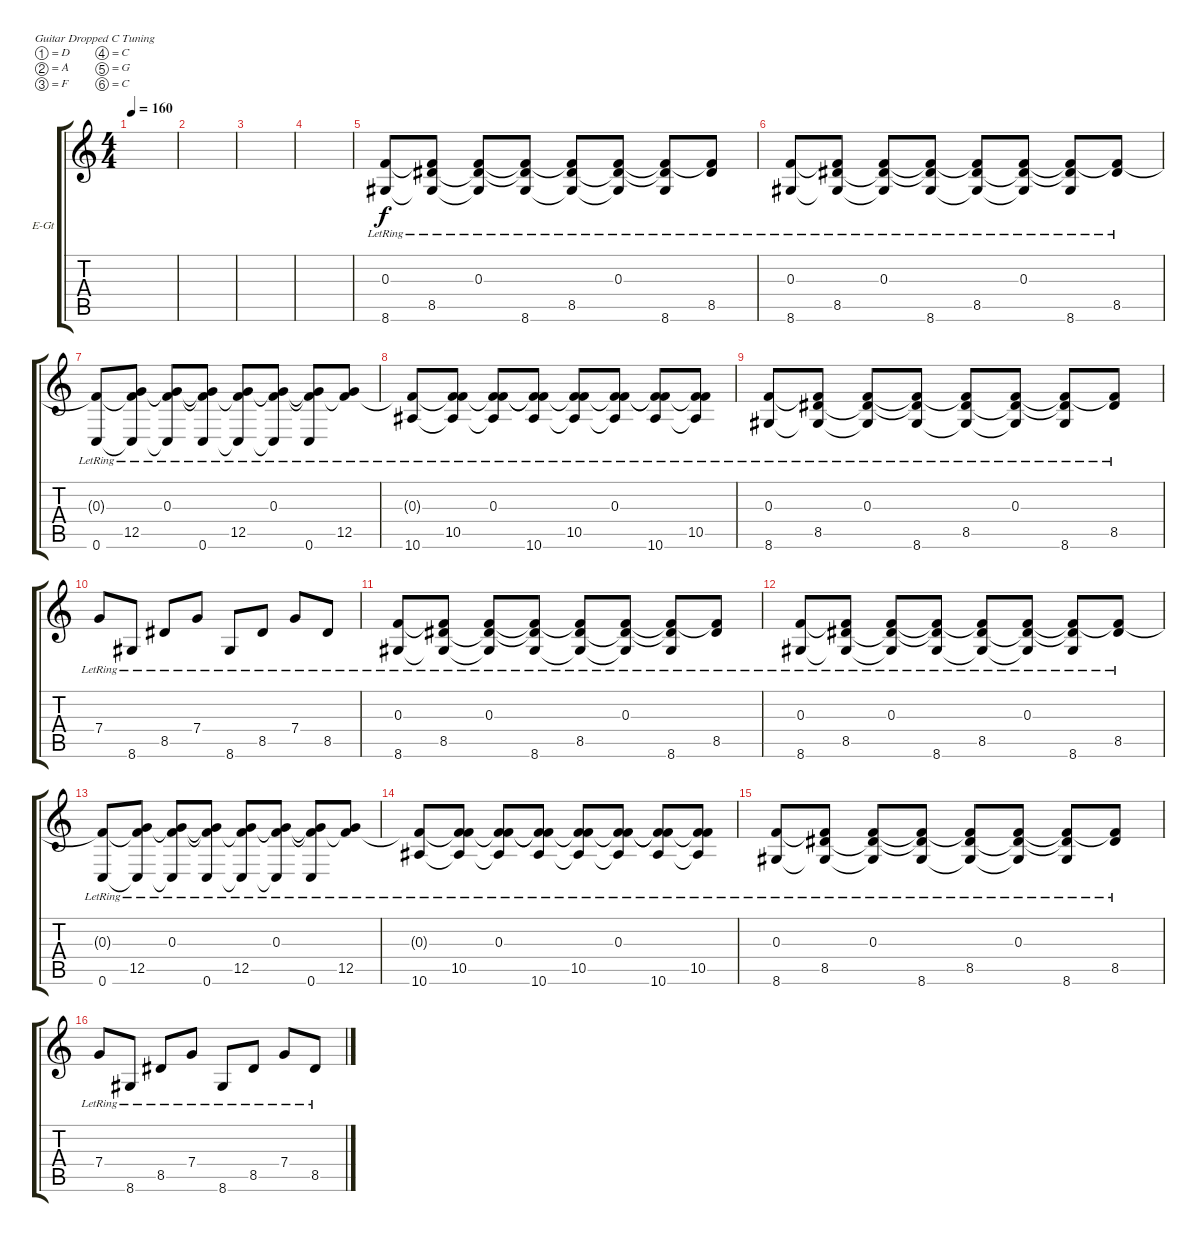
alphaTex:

\defaultSystemsLayout 4
\bracketExtendMode groupsimilarinstruments
\firstSystemTrackNameOrientation horizontal
\otherSystemsTrackNameOrientation horizontal
\track ("Electric Guitar" "E-Gt") {solo instrument distortionguitar}
\staff {score tabs}
\tuning (D4 A3 F3 C3 G2 C2)
\ts (4 4)
\tempo 160
\clef g2
\scale
0.333333
\ks c
|
\scale
0.333333 |
\scale
0.333333 |
\scale
0.333333 |
\scale
0.333333 (8.6{lr} 0.3{lr}).8 (0.3{lr t} 8.5{lr} 8.6{lr t}).8 (0.3{lr} 8.6{lr t} 8.5{lr t}).8 (8.5{lr t} 8.6{lr} 0.3{lr t}).8 (0.3{lr t} 8.5{lr} 8.6{lr t}).8 (0.3{lr} 8.6{lr t} 8.5{lr t}).8 (8.5{lr t} 8.6{lr} 0.3{lr t}).8 (0.3{lr t} 8.5{lr}).8 |
\scale
0.333333 (8.6{lr} 0.3{lr}).8 (0.3{lr t} 8.5{lr} 8.6{lr t}).8 (0.3{lr} 8.6{lr t} 8.5{lr t}).8 (8.5{lr t} 8.6{lr} 0.3{lr t}).8 (0.3{lr t} 8.5{lr} 8.6{lr t}).8 (0.3{lr} 8.6{lr t} 8.5{lr t}).8 (8.5{lr t} 8.6{lr} 0.3{lr t}).8 (0.3{lr t} 8.5{lr}).8 |
\scale
0.333333 (0.6{lr} 0.3{lr t}).8 (0.3{lr t} 12.5{lr} 0.6{lr t}).8 (0.3{lr} 0.6{lr t} 12.5{lr t}).8 (12.5{lr t} 0.6{lr} 0.3{lr t}).8 (0.3{lr t} 12.5{lr} 0.6{lr t}).8 (0.3{lr} 0.6{lr t} 12.5{lr t}).8 (12.5{lr t} 0.6{lr} 0.3{lr t}).8 (0.3{lr t} 12.5{lr}).8 |
\scale
0.333333 (10.6{lr} 0.3{lr t}).8 (0.3{lr t} 10.5{lr} 10.6{lr t}).8 (0.3{lr} 10.6{lr t} 10.5{lr t}).8 (10.5{lr t} 10.6{lr} 0.3{lr t}).8 (0.3{lr t} 10.5{lr} 10.6{lr t}).8 (0.3{lr} 10.6{lr t} 10.5{lr t}).8 (10.5{lr t} 10.6{lr} 0.3{lr t}).8 (0.3{lr t} 10.5{lr} 10.6{lr t}).8 |
(8.6{lr} 0.3{lr}).8 (0.3{lr t} 8.5{lr} 8.6{lr t}).8 (0.3{lr} 8.6{lr t} 8.5{lr t}).8 (8.5{lr t} 8.6{lr} 0.3{lr t}).8 (0.3{lr t} 8.5{lr} 8.6{lr t}).8 (0.3{lr} 8.6{lr t} 8.5{lr t}).8 (8.5{lr t} 8.6{lr} 0.3{lr t}).8 (0.3{lr t} 8.5{lr}).8 |
7.4{lr}.8 8.6{lr}.8 8.5{lr}.8 7.4{lr}.8 8.6{lr}.8 8.5{lr}.8 7.4{lr}.8 8.5{lr}.8 |
(8.6{lr} 0.3{lr}).8 (0.3{lr t} 8.5{lr} 8.6{lr t}).8 (0.3{lr} 8.6{lr t} 8.5{lr t}).8 (8.5{lr t} 8.6{lr} 0.3{lr t}).8 (0.3{lr t} 8.5{lr} 8.6{lr t}).8 (0.3{lr} 8.6{lr t} 8.5{lr t}).8 (8.5{lr t} 8.6{lr} 0.3{lr t}).8 (0.3{lr t} 8.5{lr}).8 |
(8.6{lr} 0.3{lr}).8 (0.3{lr t} 8.5{lr} 8.6{lr t}).8 (0.3{lr} 8.6{lr t} 8.5{lr t}).8 (8.5{lr t} 8.6{lr} 0.3{lr t}).8 (0.3{lr t} 8.5{lr} 8.6{lr t}).8 (0.3{lr} 8.6{lr t} 8.5{lr t}).8 (8.5{lr t} 8.6{lr} 0.3{lr t}).8 (0.3{lr t} 8.5{lr}).8 |
(0.6{lr} 0.3{lr t}).8 (0.3{lr t} 12.5{lr} 0.6{lr t}).8 (0.3{lr} 0.6{lr t} 12.5{lr t}).8 (12.5{lr t} 0.6{lr} 0.3{lr t}).8 (0.3{lr t} 12.5{lr} 0.6{lr t}).8 (0.3{lr} 0.6{lr t} 12.5{lr t}).8 (12.5{lr t} 0.6{lr} 0.3{lr t}).8 (0.3{lr t} 12.5{lr}).8 |
(10.6{lr} 0.3{lr t}).8 (0.3{lr t} 10.5{lr} 10.6{lr t}).8 (0.3{lr} 10.6{lr t} 10.5{lr t}).8 (10.5{lr t} 10.6{lr} 0.3{lr t}).8 (0.3{lr t} 10.5{lr} 10.6{lr t}).8 (0.3{lr} 10.6{lr t} 10.5{lr t}).8 (10.5{lr t} 10.6{lr} 0.3{lr t}).8 (0.3{lr t} 10.5{lr} 10.6{lr t}).8 |
(8.6{lr} 0.3{lr}).8 (0.3{lr t} 8.5{lr} 8.6{lr t}).8 (0.3{lr} 8.6{lr t} 8.5{lr t}).8 (8.5{lr t} 8.6{lr} 0.3{lr t}).8 (0.3{lr t} 8.5{lr} 8.6{lr t}).8 (0.3{lr} 8.6{lr t} 8.5{lr t}).8 (8.5{lr t} 8.6{lr} 0.3{lr t}).8 (0.3{lr t} 8.5{lr}).8 |
7.4{lr}.8 8.6{lr}.8 8.5{lr}.8 7.4{lr}.8 8.6{lr}.8 8.5{lr}.8 7.4{lr}.8 8.5{lr}.8
